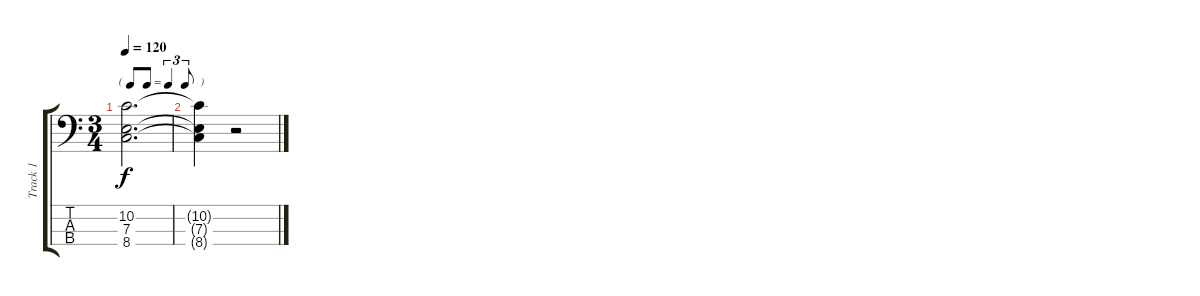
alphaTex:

\track ("Track 1" "Track 1") {instrument electricbassfinger}
\staff {score tabs}
\tuning (G2 D2 A1 E1) {hide}
\ts (3 4)
\tf triplet8th
\tempo 120
\clef f4
\ks c
(10.2 7.3 8.4).2{d dy f} |
(10.2{t} 7.3{t} 8.4{t}).4 r.2
